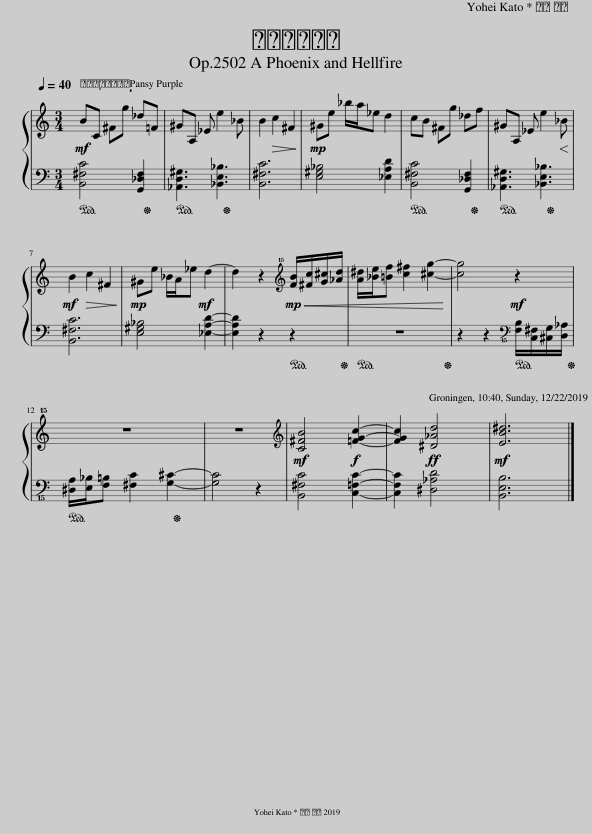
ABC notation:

X:1
%%score { 1 | 2 }
L:1/8
Q:1/4=40
M:3/4
I:linebreak $
K:C
V:1 treble
V:2 bass
V:1
!mf! BC ^Fg _d=F | ^GA, _E e2 _B | B2!>(! c2 ^F2!>)! |!mp! ^Ge _b/a/_e d2 | cB ^Fg _df | %5
 ^GA, _E e2!<(! _B!<)! |$!mf! B2!>(! c2 ^F2!>)! |!mp! ^Ge _B/A/_e!mf! d2- | d2 z2[K:treble+15]!mp!!<(! [FB]/[^Fc]/[G^c]/[_Ad]/!<)! | [A^d]/[_Be]/[=Bf] [c^f]2 [^cg]2- | %10
 [cg]4!mf! z2 |$ z6 | z6 |[K:treble]!mf! [C^FB]4!f! [=FGc]2- | [FGc]2!ff! [^D_Ad]4 | %15
!mf! [EB^d]6 |] %16
V:2
!ped! [B,,^F,C]4 [G,,_D,F,]2!ped-up! |!ped! [_A,,D,^G,]3 [_B,,E,_B,]3!ped-up! | [B,,^F,C]6 | [E,^G,_B,]4 [_E,A,D]2 |!ped! [B,,^F,C]4 [G,,_D,F,]2!ped-up! | %5
!ped! [_A,,D,^G,]3 [_B,,E,_B,]3!ped-up! |$ [B,,^F,C]6 | [E,^G,_B,]4 [_E,A,D]2- | [E,A,D]2 z2!ped! z2!ped-up! |!ped! z6!ped-up! | %10
 z2 z2[K:bass-15]!ped! [F,B,]/[C,^F,]/[^C,G,]/[D,_A,]/!ped-up! |$!ped! [^D,A,]/[E,_B,]/[F,=B,] [^F,C]2 [G,^C]2-!ped-up! | [G,C]4 z2 | [B,,^F,C]4 [C,=F,C]2- | [C,F,C]2 [^D,_A,D]4 | %15
 [B,,E,B,]6 |] %16
